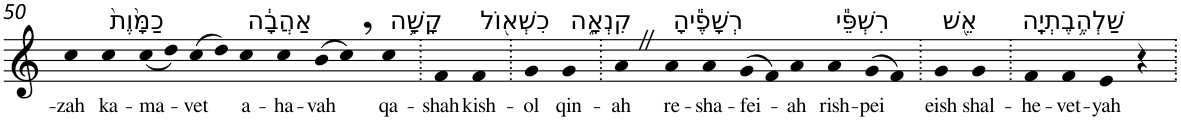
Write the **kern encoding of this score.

**kern	**text
*part1	*part1
*staff1	*staff1
*I"Piano	*
*I'Pno	*
!!LO:PB:g=z
*clefG2	*
*k[]	*
=50	=50
!	!LO:LY:b
4cc	-zah
!LO:TX:a:t=כַמָּ֙וֶת֙	!
!	!LO:LY:b
4cc	ka-
!	!LO:LY:b
(<8cc	-ma-
8dd)	.
!	!LO:LY:b
(>8cc	-vet
8dd)	.
!LO:TX:a:t=אַהֲבָ֔ה	!
!	!LO:LY:b
4cc	a-
!	!LO:LY:b
4cc	-ha-
!	!LO:LY:b
(>8b	-vah
8cc,)	.
!LO:TX:a:t=קָשָׁ֥ה	!
!	!LO:LY:b
4cc	qa-
=51.	=51.
!	!LO:LY:b
4f	-shah
!LO:TX:a:t=כִשְׁא֖וֹל	!
!	!LO:LY:b
4f	kish-
=52.	=52.
!	!LO:LY:b
4g	-ol
!LO:TX:a:t=קִנְאָ֑ה	!
!	!LO:LY:b
4g	qin-
=53.	=53.
!	!LO:LY:b
4aZ	-ah
!LO:TX:a:t=רְשָׁפֶ֕יהָ	!
!	!LO:LY:b
4a	re-
!	!LO:LY:b
4a	-sha-
!	!LO:LY:b
(>8g	-fei-
8f)	.
!	!LO:LY:b
4a	-ah
!LO:TX:a:t=רִשְׁפֵּ֕י	!
!	!LO:LY:b
4a	rish-
!	!LO:LY:b
(>8g	-pei
8f)	.
=54.	=54.
!LO:TX:a:t=אֵ֖שׁ	!
!	!LO:LY:b
4g	eish
!LO:TX:a:t=שַׁלְהֶ֥בֶתְיָֽה	!
!	!LO:LY:b
4g	shal-
=55.	=55.
!	!LO:LY:b
4f	-he-
!	!LO:LY:b
4f	-vet-
!	!LO:LY:b
4e	-yah
4r	.
=.	=.
*-	*-
